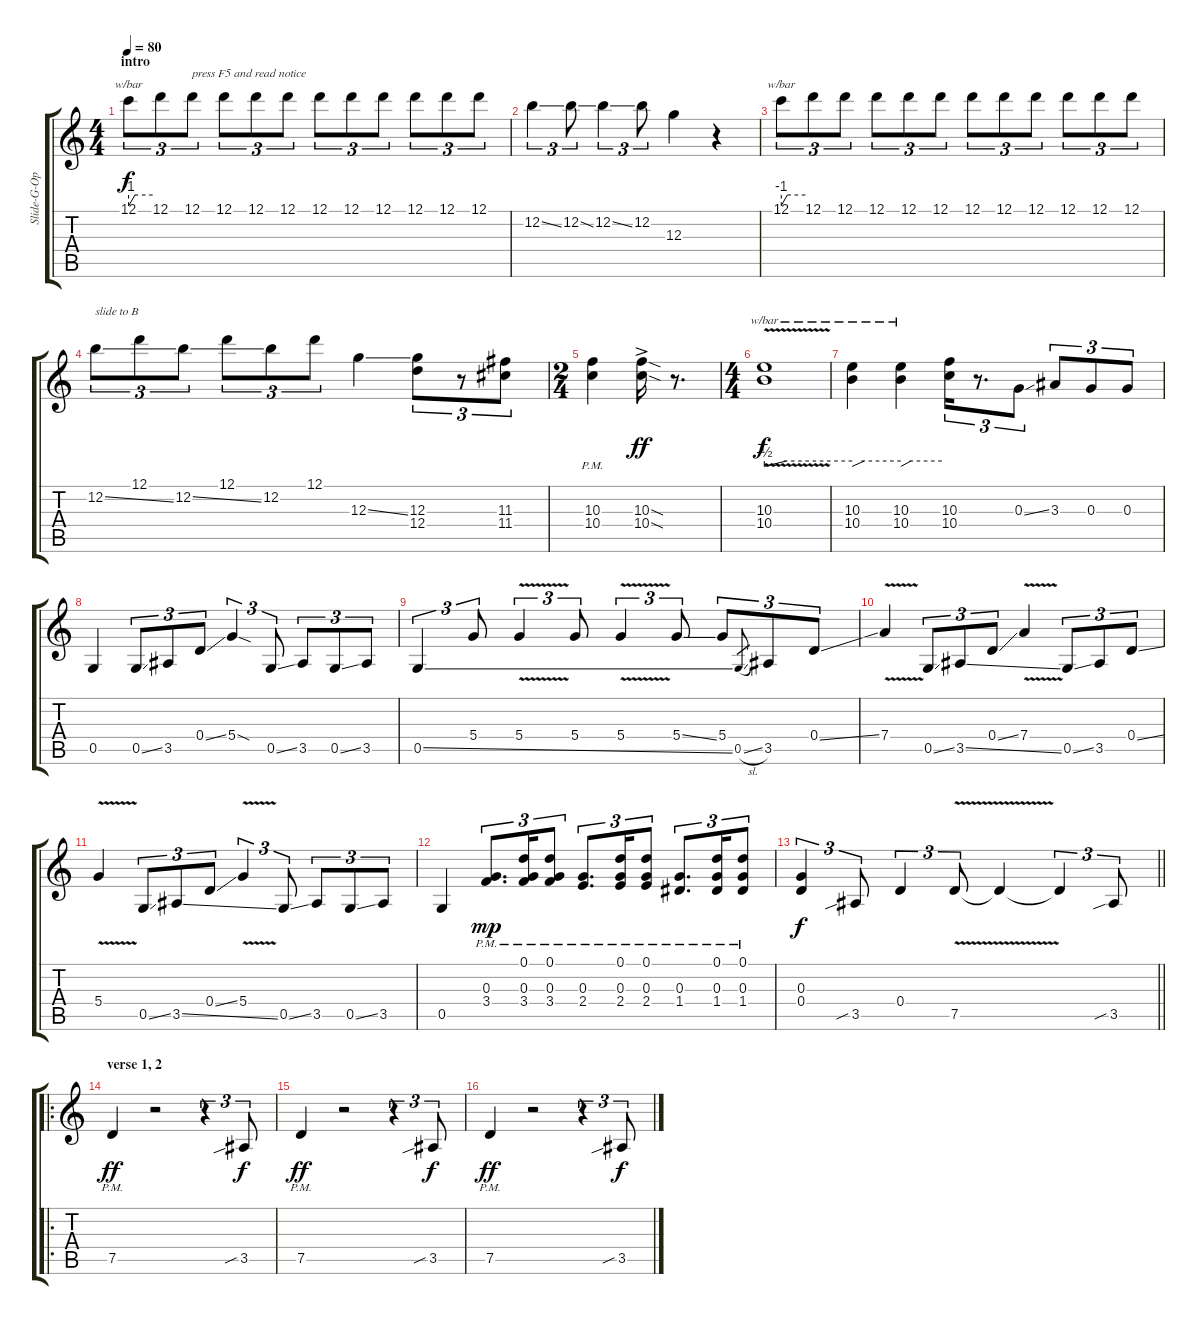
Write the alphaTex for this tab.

\track ("Slide-G-Open" "Slide-G-Op") {instrument acousticguitarsteel}
\staff {score tabs}
\tuning (D4 B3 G3 D3 G2 D2) {hide}
\ts (4 4)
\section ("" "intro")
\tempo 80
\clef g2
\ks c
12.1.8{tu (3 2) tbe (custom default 0 -4 16 0 60 0) dy f instrument acousticguitarsteel} 12.1.8{tu (3 2)} 12.1.8{tu (3 2) txt "press F5 and read notice"} 12.1.8{tu (3 2)} 12.1.8{tu (3 2)} 12.1.8{tu (3 2)} 12.1.8{tu (3 2)} 12.1.8{tu (3 2)} 12.1.8{tu (3 2)} 12.1.8{tu (3 2)} 12.1.8{tu (3 2)} 12.1.8{tu (3 2)} |
12.2{ss}.4{tu (3 2)} 12.2{ss}.8{tu (3 2)} 12.2{ss}.4{tu (3 2)} 12.2.8{tu (3 2)} 12.3.4 r.4 |
12.1.8{tu (3 2) tbe (custom default 0 -4 15 0 60 0)} 12.1.8{tu (3 2)} 12.1.8{tu (3 2)} 12.1.8{tu (3 2)} 12.1.8{tu (3 2)} 12.1.8{tu (3 2)} 12.1.8{tu (3 2)} 12.1.8{tu (3 2)} 12.1.8{tu (3 2)} 12.1.8{tu (3 2)} 12.1.8{tu (3 2)} 12.1.8{tu (3 2)} |
12.2{ss}.8{tu (3 2) txt "slide to B"} 12.1.8{tu (3 2)} 12.2{ss}.8{tu (3 2)} 12.1.8{tu (3 2)} 12.2.8{tu (3 2)} 12.1.8{tu (3 2)} 12.3{ss}.4 (12.3 12.4).8{tu (3 2)} r.8{tu (3 2)} (11.3 11.4).8{tu (3 2)} |
\ts (2 4)
(10.3 10.4{pm}).4 (10.3{sod ac} 10.4{sod}).16{dy ff} r.8{d} |
\ts (4 4)
(10.3{v} 10.4{v}).1{tbe (custom default 0 -2 15 0 60 0) dy f} |
(10.3 10.4).4{tbe (custom default 0 -2 15 0 60 0)} (10.3 10.4).4{tbe (custom default 0 -2 15 0 60 0)} (10.3 10.4).16{tu (3 2)} r.8{d tu (3 2)} 0.3{ss}.8{tu (3 2)} 3.3.8{tu (3 2)} 0.3.8{tu (3 2)} 0.3.8{tu (3 2)} |
0.5.4 0.5{ss}.8{tu (3 2)} 3.5.8{tu (3 2)} 0.4{ss}.8{tu (3 2)} 5.4{sod}.4{tu (3 2)} 0.5{ss}.8{tu (3 2)} 3.5.8{tu (3 2)} 0.5{ss}.8{tu (3 2)} 3.5.8{tu (3 2)} |
0.5{ss}.4{tu (3 2)} 5.4.8{tu (3 2)} 5.4{v}.4{tu (3 2)} 5.4.8{tu (3 2)} 5.4{v}.4{tu (3 2)} 5.4{ss}.8{tu (3 2)} 5.4.8{tu (3 2)} 0.5{sl}.8{gr} 3.5.8{tu (3 2)} 0.4{ss}.8{tu (3 2)} |
7.4{v}.4 0.5{ss}.8{tu (3 2)} 3.5{ss}.8{tu (3 2)} 0.4{ss}.8{tu (3 2)} 7.4{v}.4 0.5{ss}.8{tu (3 2)} 3.5.8{tu (3 2)} 0.4{ss}.8{tu (3 2)} |
5.4{v}.4 0.5{ss}.8{tu (3 2)} 3.5{ss}.8{tu (3 2)} 0.4{ss}.8{tu (3 2)} 5.4{v}.4{tu (3 2)} 0.5{ss}.8{tu (3 2)} 3.5.8{tu (3 2)} 0.5{ss}.8{tu (3 2)} 3.5.8{tu (3 2)} |
0.5.4 (0.3{pm} 3.4{pm}).8{d tu (3 2) dy mp} (0.1 0.3{pm} 3.4{pm}).16{tu (3 2)} (0.1 0.3{pm} 3.4{pm}).8{tu (3 2)} (0.3{pm} 2.4{pm}).8{d tu (3 2)} (0.1 0.3{pm} 2.4{pm}).16{tu (3 2)} (0.1 0.3{pm} 2.4{pm}).8{tu (3 2)} (0.3{pm} 1.4{pm}).8{d tu (3 2)} (0.1 0.3{pm} 1.4{pm}).16{tu (3 2)} (0.1 0.3{pm} 1.4{pm}).8{tu (3 2)} |
\barLineRight lightlight
(0.3 0.4).4{tu (3 2) dy f} 3.5{sib}.8{tu (3 2)} 0.4.4{tu (3 2)} 7.5{v}.8{tu (3 2)} 7.5{t}.4 7.5{t}.4{tu (3 2)} 3.5{sib}.8{tu (3 2)} |
\ro
\section ("" "verse 1, 2")
7.5{pm}.4{dy ff} r.2 r.4{tu (3 2)} 3.5{sib}.8{tu (3 2) dy f} |
7.5{pm}.4{dy ff} r.2 r.4{tu (3 2)} 3.5{sib}.8{tu (3 2) dy f} |
7.5{pm}.4{dy ff} r.2 r.4{tu (3 2)} 3.5{sib}.8{tu (3 2) dy f}
